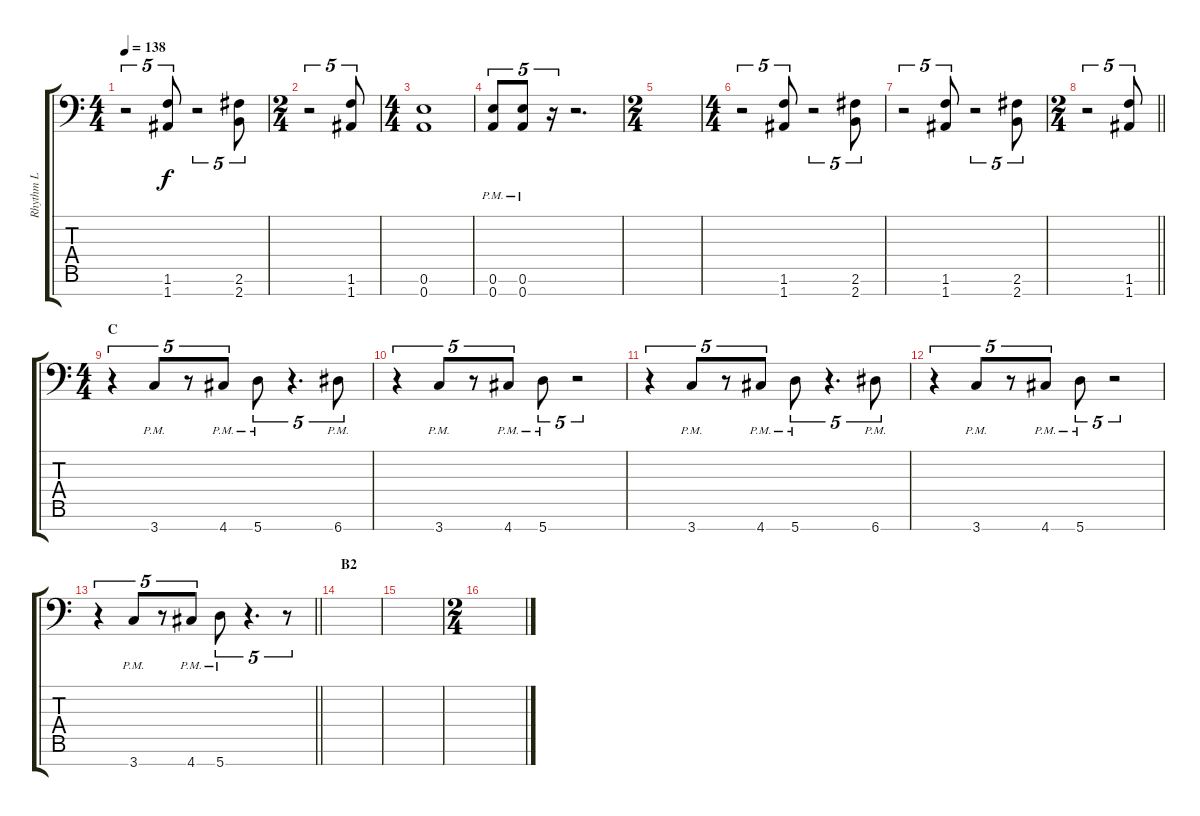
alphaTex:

\track ("Rhythm L" "Rhythm L") {instrument distortionguitar}
\staff {score tabs}
\tuning (E4 B3 G3 D3 A2 E2 A1) {hide}
\ts (4 4)
\tempo 138
\clef f4
\ks c
r.2{tu (5 4) dy f} (1.6 1.7).8{tu (5 4)} r.2{tu (5 4)} (2.6 2.7).8{tu (5 4)} |
\ts (2 4)
r.2{tu (5 4)} (1.6 1.7).8{tu (5 4)} |
\ts (4 4)
(0.6 0.7).1 |
(0.6{pm} 0.7{pm}).8{tu (5 4)} (0.6{pm} 0.7{pm}).8{tu (5 4)} r.16{tu (5 4)} r.2{d} |
\ts (2 4)
|
\ts (4 4)
r.2{tu (5 4)} (1.6 1.7).8{tu (5 4)} r.2{tu (5 4)} (2.6 2.7).8{tu (5 4)} |
r.2{tu (5 4)} (1.6 1.7).8{tu (5 4)} r.2{tu (5 4)} (2.6 2.7).8{tu (5 4)} |
\ts (2 4)
\barLineRight lightlight
r.2{tu (5 4)} (1.6 1.7).8{tu (5 4)} |
\ts (4 4)
\section ("" "C")
r.4{tu (5 4)} 3.7{pm}.8{tu (5 4)} r.8{tu (5 4)} 4.7{pm}.8{tu (5 4)} 5.7{pm}.8{tu (5 4)} r.4{d tu (5 4)} 6.7{pm}.8{tu (5 4)} |
r.4{tu (5 4)} 3.7{pm}.8{tu (5 4)} r.8{tu (5 4)} 4.7{pm}.8{tu (5 4)} 5.7{pm}.8{tu (5 4)} r.2{tu (5 4)} |
r.4{tu (5 4)} 3.7{pm}.8{tu (5 4)} r.8{tu (5 4)} 4.7{pm}.8{tu (5 4)} 5.7{pm}.8{tu (5 4)} r.4{d tu (5 4)} 6.7{pm}.8{tu (5 4)} |
r.4{tu (5 4)} 3.7{pm}.8{tu (5 4)} r.8{tu (5 4)} 4.7{pm}.8{tu (5 4)} 5.7{pm}.8{tu (5 4)} r.2{tu (5 4)} |
\barLineRight lightlight
r.4{tu (5 4)} 3.7{pm}.8{tu (5 4)} r.8{tu (5 4)} 4.7{pm}.8{tu (5 4)} 5.7{pm}.8{tu (5 4)} r.4{d tu (5 4)} r.8{tu (5 4)} |
\section ("" "B2")
|
|
\ts (2 4)
